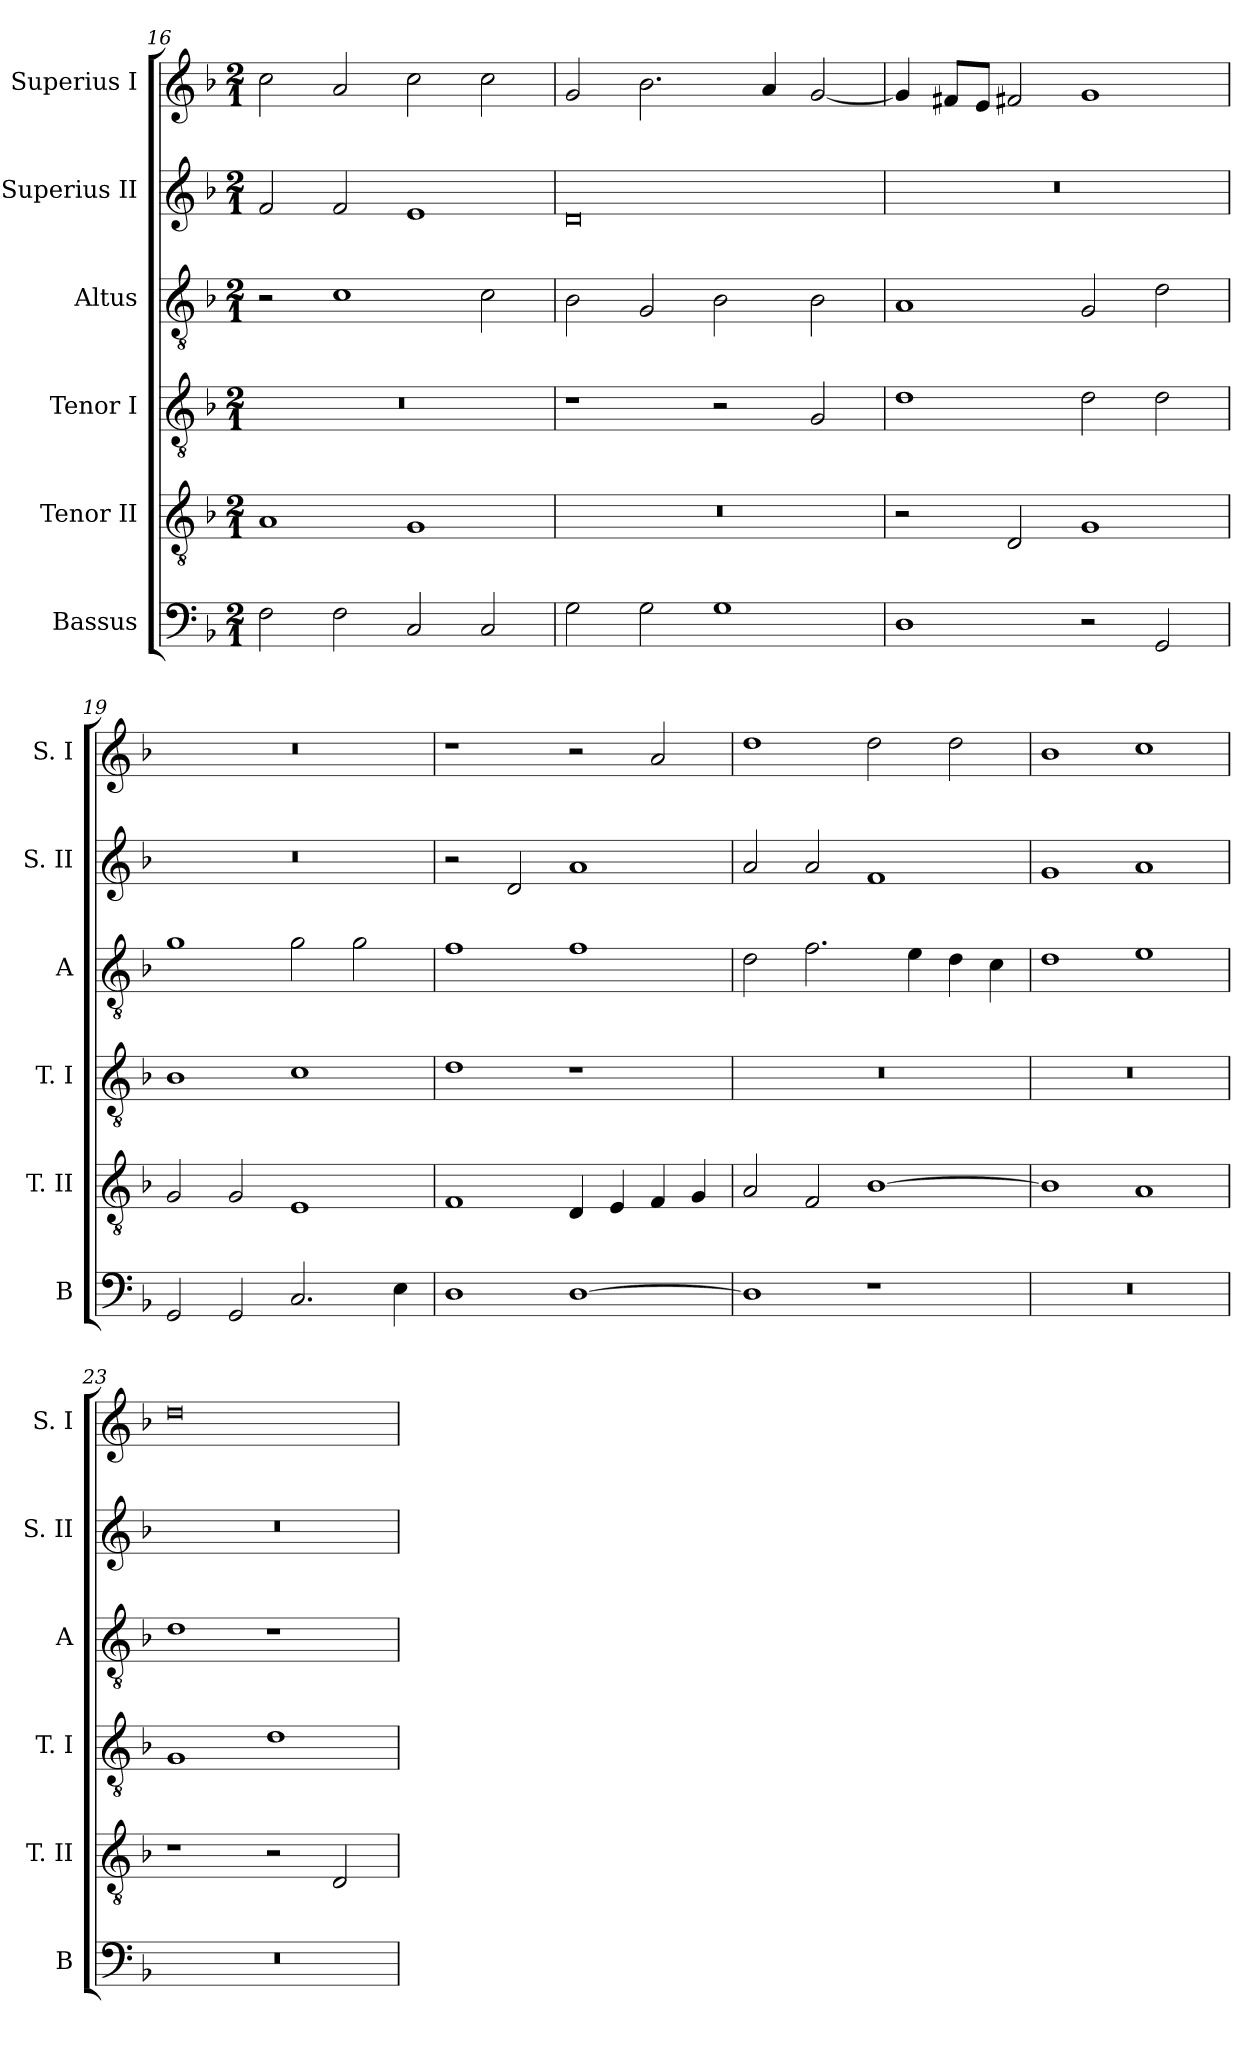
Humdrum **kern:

**kern	**kern	**kern	**kern	**kern	**kern
*part6	*part5	*part4	*part3	*part2	*part1
*staff6	*staff5	*staff4	*staff3	*staff2	*staff1
*I"Bassus	*I"Tenor II	*I"Tenor I	*I"Altus	*I"Superius II	*I"Superius I
*I'B	*I'T. II	*I'T. I	*I'A	*I'S. II	*I'S. I
*clefF4	*clefGv2	*clefGv2	*clefGv2	*clefG2	*clefG2
*k[b-]	*k[b-]	*k[b-]	*k[b-]	*k[b-]	*k[b-]
*F:	*F:	*F:	*F:	*F:	*F:
*M2/1	*M2/1	*M2/1	*M2/1	*M2/1	*M2/1
=16	=16	=16	=16	=16	=16
2F	1A	0r	2r	2f	2cc
2F	.	.	1c	2f	2a
2C	1G	.	.	1e	2cc
2C	.	.	2c	.	2cc
=17	=17	=17	=17	=17	=17
2G	0r	1r	2B-	0d	2g
2G	.	.	2G	.	2.b-
1G	.	2r	2B-	.	.
.	.	.	.	.	4a
.	.	2G	2B-	.	[2g
=18	=18	=18	=18	=18	=18
1D	2r	1d	1A	0r	4g]
.	.	.	.	.	8f#XL
.	.	.	.	.	8eJ
.	2D	.	.	.	2f#X
2r	1G	2d	2G	.	1g
2GG	.	2d	2d	.	.
=19	=19	=19	=19	=19	=19
2GG	2G	1B-	1g	0r	0r
2GG	2G	.	.	.	.
2.C	1E	1c	2g	.	.
.	.	.	2g	.	.
4E	.	.	.	.	.
=20	=20	=20	=20	=20	=20
1D	1F	1d	1f	2r	1r
.	.	.	.	2d	.
[1D	4D	1r	1f	1a	2r
.	4E	.	.	.	.
.	4F	.	.	.	2a
.	4G	.	.	.	.
=21	=21	=21	=21	=21	=21
1D]	2A	0r	2d	2a	1dd
.	2F	.	2.f	2a	.
1r	[1B-	.	.	1f	2dd
.	.	.	4e	.	.
.	.	.	4d	.	2dd
.	.	.	4c	.	.
=22	=22	=22	=22	=22	=22
0r	1B-]	0r	1d	1g	1b-
.	1A	.	1e	1a	1cc
=23	=23	=23	=23	=23	=23
0r	1r	1G	1d	0r	0dd
.	2r	1d	1r	.	.
.	2D	.	.	.	.
=	=	=	=	=	=
*-	*-	*-	*-	*-	*-
